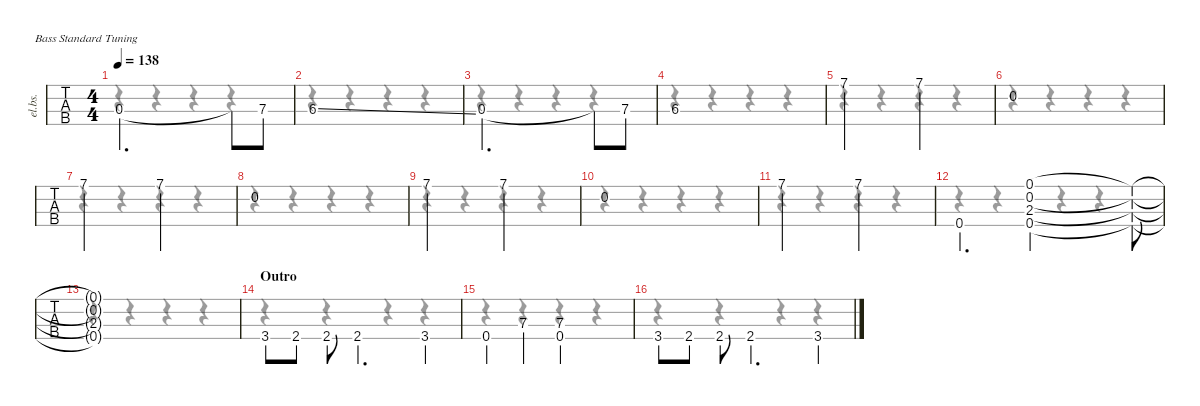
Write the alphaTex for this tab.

\defaultSystemsLayout 4
\hideDynamics
\bracketExtendMode nobrackets
\track ("Cliff Burton (clean)" "el.bs.") {instrument electricbassfinger}
\staff {tabs}
\tuning (G2 D2 A1 E1)
\voice
\ts (4 4)
\tempo 138
\clef f4
\ks c
0.3.2{d dy f beam Up} 0.3{t}.8{beam Up} 7.3.8{beam Up} |
6.3{ss acc #}.1{beam Up} |
0.3.2{d beam Up} 0.3{t}.8{beam Up} 7.3.8{beam Up} |
6.3{acc #}.1{beam Up} |
7.1.2{beam Up} 7.1.2{beam Up} |
0.2.1{beam Up} |
7.1.2{beam Up} 7.1.2{beam Up} |
0.2.1{beam Up} |
7.1.2{beam Up} 7.1.2{beam Up} |
0.2.1{beam Up} |
7.1.2{beam Up} 7.1.2{beam Up} |
0.4.4{d beam Up} (0.1 0.2 2.3 0.4).2{beam Up} (0.1{t} 0.2{t} 2.3{t} 0.4{t}).8{beam Up} |
(0.1{t} 0.2{t} 2.3{t} 0.4{t}).1{beam Up} |
\section ("" "Outro")
3.4.8{beam Up} 2.4{acc #}.8{beam Up} 2.4{acc #}.8{beam Up} 2.4{acc #}.4{d beam Up} 3.4.4{beam Up} |
0.4.4{beam Up} 7.3.4{beam Up} (7.3 0.4).2{beam Up} |
3.4.8{beam Up} 2.4{acc #}.8{beam Up} 2.4{acc #}.8{beam Up} 2.4{acc #}.4{d beam Up} 3.4.4{beam Up}
\voice
\clef f4
\ottava regular
\simile none
\ks c
r.4{dy mf beam Down} r.4{beam Down} r.4{beam Down} r.4{beam Down} |
r.4{beam Down} r.4{beam Down} r.4{beam Down} r.4{beam Down} |
r.4{beam Down} r.4{beam Down} r.4{beam Down} r.4{beam Down} |
r.4{beam Down} r.4{beam Down} r.4{beam Down} r.4{beam Down} |
r.4{beam Down} r.4{beam Down} r.4{beam Down} r.4{beam Down} |
r.4{beam Down} r.4{beam Down} r.4{beam Down} r.4{beam Down} |
r.4{beam Down} r.4{beam Down} r.4{beam Down} r.4{beam Down} |
r.4{beam Down} r.4{beam Down} r.4{beam Down} r.4{beam Down} |
r.4{beam Down} r.4{beam Down} r.4{beam Down} r.4{beam Down} |
r.4{beam Down} r.4{beam Down} r.4{beam Down} r.4{beam Down} |
r.4{beam Down} r.4{beam Down} r.4{beam Down} r.4{beam Down} |
r.4{beam Down} r.4{beam Down} r.4{beam Down} r.4{beam Down} |
r.4{beam Down} r.4{beam Down} r.4{beam Down} r.4{beam Down} |
r.4{beam Down} r.4{beam Down} r.4{beam Down} r.4{beam Down} |
r.4{beam Down} r.4{beam Down} r.4{beam Down} r.4{beam Down} |
r.4{beam Down} r.4{beam Down} r.4{beam Down} r.4{beam Down}
